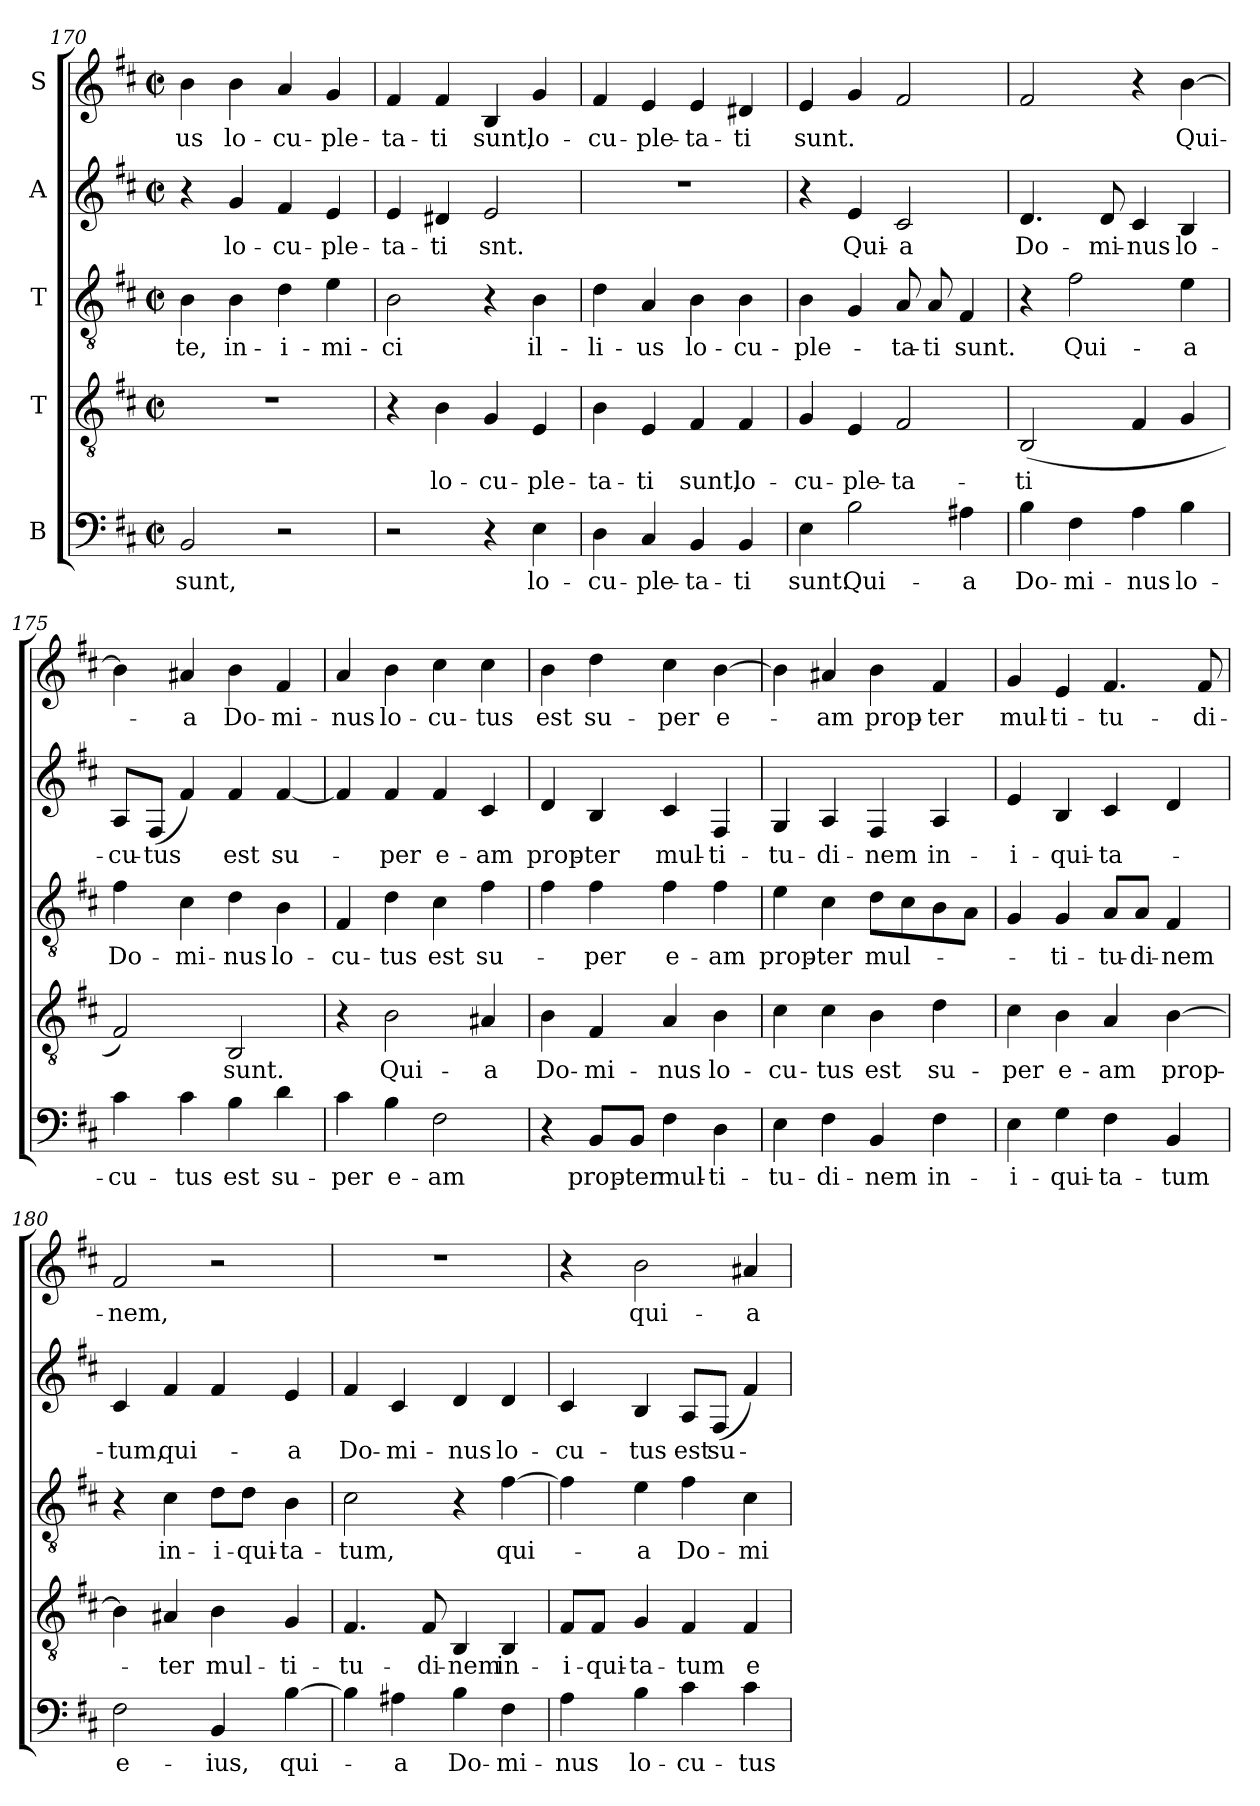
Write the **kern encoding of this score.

**kern	**text	**kern	**text	**kern	**text	**kern	**text	**kern	**text
*part5	*part5	*part4	*part4	*part3	*part3	*part2	*part2	*part1	*part1
*staff5	*staff5	*staff4	*staff4	*staff3	*staff3	*staff2	*staff2	*staff1	*staff1
*I"B	*	*I"T	*	*I"T	*	*I"A	*	*I"S	*
*clefF4	*	*clefGv2	*	*clefGv2	*	*clefG2	*	*clefG2	*
*k[f#c#]	*	*k[f#c#]	*	*k[f#c#]	*	*k[f#c#]	*	*k[f#c#]	*
*M2/2	*	*M2/2	*	*M2/2	*	*M2/2	*	*M2/2	*
*met(c|)	*	*met(c|)	*	*met(c|)	*	*met(c|)	*	*met(c|)	*
=170	=170	=170	=170	=170	=170	=170	=170	=170	=170
!	!LO:LY:b	!	!	!	!LO:LY:b	!	!	!	!LO:LY:b
2BB/	-sunt,	1r	.	4B\	-te,	4r	.	4b\	-us
!	!	!	!	!	!LO:LY:b	!	!LO:LY:b	!	!LO:LY:b
.	.	.	.	4B\	in-	4g/	lo-	4b\	lo-
!	!	!	!	!	!LO:LY:b	!	!LO:LY:b	!	!LO:LY:b
2r	.	.	.	4d\	-i-	4f#/	-cu-	4a/	-cu-
!	!	!	!	!	!LO:LY:b	!	!LO:LY:b	!	!LO:LY:b
.	.	.	.	4e\	-mi-	4e/	-ple-	4g/	-ple-
!!LO:LB:g=z
=171	=171	=171	=171	=171	=171	=171	=171	=171	=171
!	!	!	!	!	!LO:LY:b	!	!LO:LY:b	!	!LO:LY:b
2r	.	4r	.	2B\	-ci	4e/	-ta-	4f#/	-ta-
!	!	!	!LO:LY:b	!	!	!	!LO:LY:b	!	!LO:LY:b
.	.	4B\	lo-	.	.	4d#X/	-ti	4f#/	-ti
!	!	!	!LO:LY:b	!	!	!	!LO:LY:b	!	!LO:LY:b
4r	.	4G/	-cu-	4r	.	2e/	snt.	4B/	sunt,
!	!LO:LY:b	!	!LO:LY:b	!	!LO:LY:b	!	!	!	!LO:LY:b
4E\	lo-	4E/	-ple-	4B\	il-	.	.	4g/	lo-
=172	=172	=172	=172	=172	=172	=172	=172	=172	=172
!	!LO:LY:b	!	!LO:LY:b	!	!LO:LY:b	!	!	!	!LO:LY:b
4D\	-cu-	4B\	-ta-	4d\	-li-	1r	.	4f#/	-cu-
!	!LO:LY:b	!	!LO:LY:b	!	!LO:LY:b	!	!	!	!LO:LY:b
4C#/	-ple-	4E/	-ti	4A/	-us	.	.	4e/	-ple-
!	!LO:LY:b	!	!LO:LY:b	!	!LO:LY:b	!	!	!	!LO:LY:b
4BB/	-ta-	4F#/	sunt,	4B\	lo-	.	.	4e/	-ta-
!	!LO:LY:b	!	!LO:LY:b	!	!LO:LY:b	!	!	!	!LO:LY:b
4BB/	-ti	4F#/	lo-	4B\	-cu-	.	.	4d#X/	-ti
=173	=173	=173	=173	=173	=173	=173	=173	=173	=173
!	!LO:LY:b	!	!LO:LY:b	!	!LO:LY:b	!	!	!	!LO:LY:b
4E\	sunt.	4G/	-cu-	4B\	-ple-	4r	.	4e/	sunt.
!	!LO:LY:b	!	!LO:LY:b	!	!	!	!LO:LY:b	!	!
2B\	Qui-	4E/	-ple-	4G/	.	4e/	Qui-	4g/	.
!	!	!	!LO:LY:b	!	!LO:LY:b	!	!LO:LY:b	!	!
.	.	2F#/	-ta-	8A/	-ta-	2c#/	-a	2f#/	.
!	!	!	!	!	!LO:LY:b	!	!	!	!
.	.	.	.	8A/	-ti	.	.	.	.
!	!LO:LY:b	!	!	!	!LO:LY:b	!	!	!	!
4A#X\	-a	.	.	4F#/	sunt.	.	.	.	.
=174	=174	=174	=174	=174	=174	=174	=174	=174	=174
!	!LO:LY:b	!	!LO:LY:b	!	!	!	!LO:LY:b	!	!
4B\	Do-	(<2BB/	-ti	4r	.	4.d/	Do-	2f#/	.
!	!LO:LY:b	!	!	!	!LO:LY:b	!	!	!	!
4F#\	-mi-	.	.	2f#\	Qui-	.	.	.	.
!	!	!	!	!	!	!	!LO:LY:b	!	!
.	.	.	.	.	.	8d/	-mi-	.	.
!	!LO:LY:b	!	!	!	!	!	!LO:LY:b	!	!
4A\	-nus	4F#/	.	.	.	4c#/	-nus	4r	.
!	!LO:LY:b	!	!	!	!LO:LY:b	!	!LO:LY:b	!	!LO:LY:b
4B\	lo-	4G/	.	4e\	-a	4B/	lo-	[4b\	Qui-
=175	=175	=175	=175	=175	=175	=175	=175	=175	=175
!	!LO:LY:b	!	!	!	!LO:LY:b	!	!LO:LY:b	!	!
4c#\	-cu-	2F#/)	.	4f#\	Do-	8A/L	-cu-	4b\]	.
!	!	!	!	!	!	!	!LO:LY:b	!	!
.	.	.	.	.	.	(<8F#/J	-tus	.	.
!	!LO:LY:b	!	!	!	!LO:LY:b	!	!	!	!LO:LY:b
4c#\	-tus	.	.	4c#\	-mi-	4f#/)	.	4a#X/	-a
!	!LO:LY:b	!	!LO:LY:b	!	!LO:LY:b	!	!LO:LY:b	!	!LO:LY:b
4B\	est	2BB/	sunt.	4d\	-nus	4f#/	est	4b\	Do-
!	!LO:LY:b	!	!	!	!LO:LY:b	!	!LO:LY:b	!	!LO:LY:b
4d\	su-	.	.	4B\	lo-	[4f#/	su-	4f#/	-mi-
=176	=176	=176	=176	=176	=176	=176	=176	=176	=176
!	!LO:LY:b	!	!	!	!LO:LY:b	!	!	!	!LO:LY:b
4c#\	-per	4r	.	4F#/	-cu-	4f#/]	.	4a/	-nus
!	!LO:LY:b	!	!LO:LY:b	!	!LO:LY:b	!	!LO:LY:b	!	!LO:LY:b
4B\	e-	2B\	Qui-	4d\	-tus	4f#/	-per	4b\	lo-
!	!LO:LY:b	!	!	!	!LO:LY:b	!	!LO:LY:b	!	!LO:LY:b
2F#\	-am	.	.	4c#\	est	4f#/	e-	4cc#\	-cu-
!	!	!	!LO:LY:b	!	!LO:LY:b	!	!LO:LY:b	!	!LO:LY:b
.	.	4A#X/	-a	4f#\	su-	4c#/	-am	4cc#\	-tus
!!LO:PB:g=z
=177	=177	=177	=177	=177	=177	=177	=177	=177	=177
!	!	!	!LO:LY:b	!	!	!	!LO:LY:b	!	!LO:LY:b
4r	.	4B\	Do-	4f#\	.	4d/	prop-	4b\	est
!	!LO:LY:b	!	!LO:LY:b	!	!LO:LY:b	!	!LO:LY:b	!	!LO:LY:b
8BB/L	prop-	4F#/	-mi-	4f#\	-per	4B/	-ter	4dd\	su-
!	!LO:LY:b	!	!	!	!	!	!	!	!
8BB/J	-ter	.	.	.	.	.	.	.	.
!	!LO:LY:b	!	!LO:LY:b	!	!LO:LY:b	!	!LO:LY:b	!	!LO:LY:b
4F#\	mul-	4A/	-nus	4f#\	e-	4c#/	mul-	4cc#\	-per
!	!LO:LY:b	!	!LO:LY:b	!	!LO:LY:b	!	!LO:LY:b	!	!LO:LY:b
4D\	-ti-	4B\	lo-	4f#\	-am	4F#/	-ti-	[4b\	e-
=178	=178	=178	=178	=178	=178	=178	=178	=178	=178
!	!LO:LY:b	!	!LO:LY:b	!	!LO:LY:b	!	!LO:LY:b	!	!
4E\	-tu-	4c#\	-cu-	4e\	prop-	4G/	-tu-	4b\]	.
!	!LO:LY:b	!	!LO:LY:b	!	!LO:LY:b	!	!LO:LY:b	!	!LO:LY:b
4F#\	-di-	4c#\	-tus	4c#\	-ter	4A/	-di-	4a#X/	-am
!	!LO:LY:b	!	!LO:LY:b	!	!LO:LY:b	!	!LO:LY:b	!	!LO:LY:b
4BB/	-nem	4B\	est	8d\L	mul-	4F#/	-nem	4b\	prop-
.	.	.	.	8c#\	.	.	.	.	.
!	!LO:LY:b	!	!LO:LY:b	!	!	!	!LO:LY:b	!	!LO:LY:b
4F#\	in-	4d\	su-	8B\	.	4A/	in-	4f#/	-ter
.	.	.	.	8A\J	.	.	.	.	.
=179	=179	=179	=179	=179	=179	=179	=179	=179	=179
!	!LO:LY:b	!	!LO:LY:b	!	!	!	!LO:LY:b	!	!LO:LY:b
4E\	-i-	4c#\	-per	4G/	.	4e/	-i-	4g/	mul-
!	!LO:LY:b	!	!LO:LY:b	!	!LO:LY:b	!	!LO:LY:b	!	!LO:LY:b
4G\	-qui-	4B\	e-	4G/	-ti-	4B/	-qui-	4e/	-ti-
!	!LO:LY:b	!	!LO:LY:b	!	!LO:LY:b	!	!LO:LY:b	!	!LO:LY:b
4F#\	-ta-	4A/	-am	8A/L	-tu-	4c#/	-ta-	4.f#/	-tu-
!	!	!	!	!	!LO:LY:b	!	!	!	!
.	.	.	.	8A/J	-di-	.	.	.	.
!	!LO:LY:b	!	!LO:LY:b	!	!LO:LY:b	!	!	!	!
4BB/	-tum	[4B\	prop-	4F#/	-nem	4d/	.	.	.
!	!	!	!	!	!	!	!	!	!LO:LY:b
.	.	.	.	.	.	.	.	8f#/	-di-
=180	=180	=180	=180	=180	=180	=180	=180	=180	=180
!	!LO:LY:b	!	!	!	!	!	!LO:LY:b	!	!LO:LY:b
2F#\	e-	4B\]	.	4r	.	4c#/	-tum,	2f#/	-nem,
!	!	!	!LO:LY:b	!	!LO:LY:b	!	!LO:LY:b	!	!
.	.	4A#X/	-ter	4c#\	in-	4f#/	qui-	.	.
!	!LO:LY:b	!	!LO:LY:b	!	!LO:LY:b	!	!	!	!
4BB/	-ius,	4B\	mul-	8d\L	-i-	4f#/	.	2r	.
!	!	!	!	!	!LO:LY:b	!	!	!	!
.	.	.	.	8d\J	-qui-	.	.	.	.
!	!LO:LY:b	!	!LO:LY:b	!	!LO:LY:b	!	!LO:LY:b	!	!
[4B\	qui-	4G/	-ti-	4B\	-ta-	4e/	-a	.	.
=181	=181	=181	=181	=181	=181	=181	=181	=181	=181
!	!	!	!LO:LY:b	!	!LO:LY:b	!	!LO:LY:b	!	!
4B\]	.	4.F#/	-tu-	2c#\	-tum,	4f#/	Do-	1r	.
!	!LO:LY:b	!	!	!	!	!	!LO:LY:b	!	!
4A#X\	-a	.	.	.	.	4c#/	-mi-	.	.
!	!	!	!LO:LY:b	!	!	!	!	!	!
.	.	8F#/	-di-	.	.	.	.	.	.
!	!LO:LY:b	!	!LO:LY:b	!	!	!	!LO:LY:b	!	!
4B\	Do-	4BB/	-nem	4r	.	4d/	-nus	.	.
!	!LO:LY:b	!	!LO:LY:b	!	!LO:LY:b	!	!LO:LY:b	!	!
4F#\	-mi-	4BB/	in-	[4f#\	qui-	4d/	lo-	.	.
!!LO:LB:g=z
=182	=182	=182	=182	=182	=182	=182	=182	=182	=182
!	!LO:LY:b	!	!LO:LY:b	!	!	!	!LO:LY:b	!	!
4A\	-nus	8F#/L	-i-	4f#\]	.	4c#/	-cu-	4r	.
!	!	!	!LO:LY:b	!	!	!	!	!	!
.	.	8F#/J	-qui-	.	.	.	.	.	.
!	!LO:LY:b	!	!LO:LY:b	!	!LO:LY:b	!	!LO:LY:b	!	!LO:LY:b
4B\	lo-	4G/	-ta-	4e\	-a	4B/	-tus	2b\	qui-
!	!LO:LY:b	!	!LO:LY:b	!	!LO:LY:b	!	!LO:LY:b	!	!
4c#\	-cu-	4F#/	-tum	4f#\	Do-	8A/L	est	.	.
!	!	!	!	!	!	!	!LO:LY:b	!	!
.	.	.	.	.	.	(<8F#/J	su-	.	.
!	!LO:LY:b	!	!LO:LY:b	!	!LO:LY:b	!	!	!	!LO:LY:b
4c#\	-tus	4F#/	e-	4c#\	-mi-	4f#/)	.	4a#X/	-a
=	=	=	=	=	=	=	=	=	=
*-	*-	*-	*-	*-	*-	*-	*-	*-	*-
